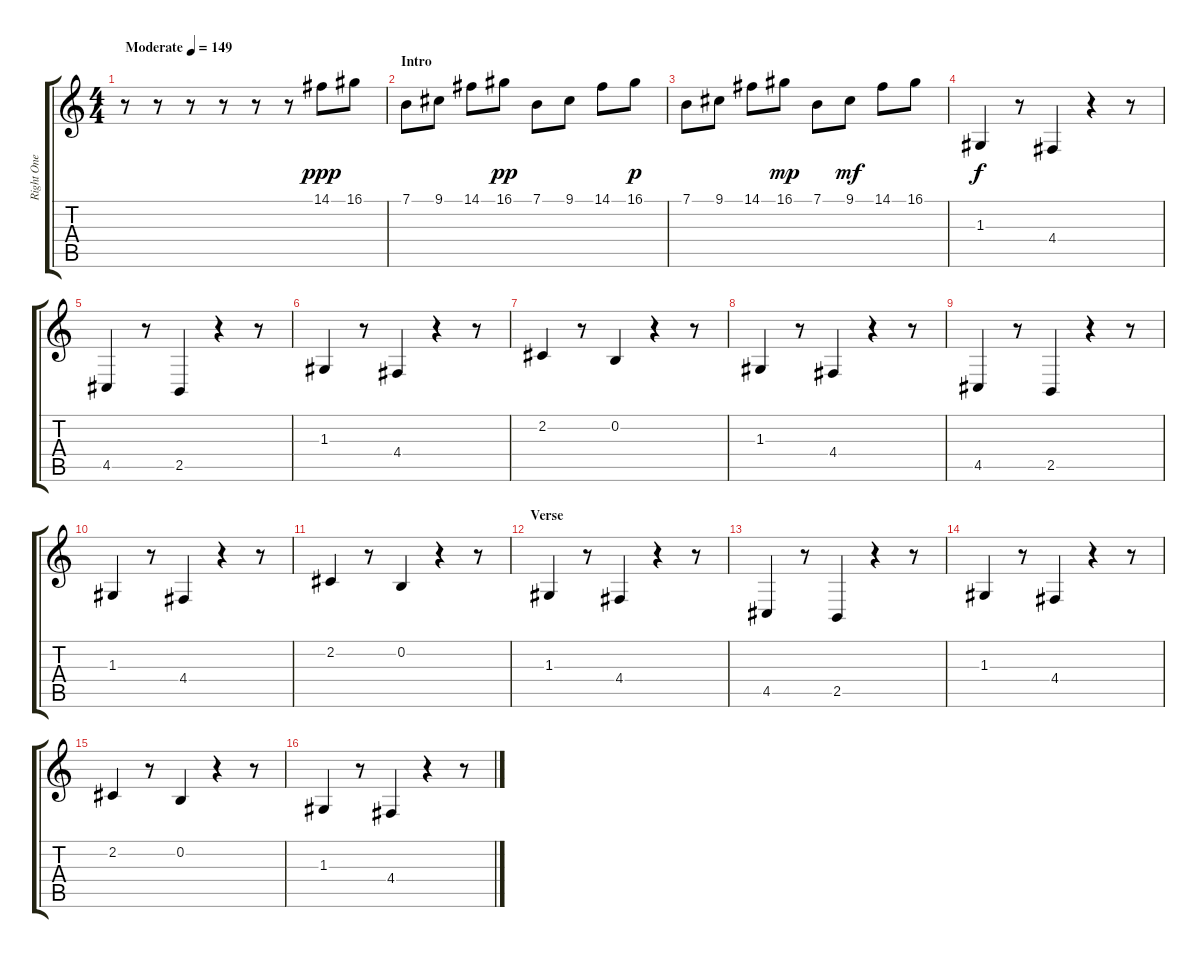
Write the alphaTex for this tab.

\track ("Right One" "Right One") {instrument sitar}
\staff {score tabs}
\tuning (E4 B3 G3 D3 A2 E2) {hide}
\ts (4 4)
\tempo (149 "Moderate")
\clef g2
\ks c
r.8{dy ppp instrument sitar} r.8 r.8 r.8 r.8 r.8 14.1.8 16.1.8 |
\section ("" "Intro")
7.1.8 9.1.8 14.1.8 16.1.8{dy pp} 7.1.8 9.1.8 14.1.8 16.1.8{dy p} |
7.1.8 9.1.8 14.1.8 16.1.8{dy mp} 7.1.8 9.1.8{dy mf} 14.1.8 16.1.8 |
1.3.4{dy f} r.8 4.4.4 r.4 r.8 |
4.5.4 r.8 2.5.4 r.4 r.8 |
1.3.4 r.8 4.4.4 r.4 r.8 |
2.2.4 r.8 0.2.4 r.4 r.8 |
1.3.4 r.8 4.4.4 r.4 r.8 |
4.5.4 r.8 2.5.4 r.4 r.8 |
1.3.4 r.8 4.4.4 r.4 r.8 |
2.2.4 r.8 0.2.4 r.4 r.8 |
\section ("" "Verse")
1.3.4 r.8 4.4.4 r.4 r.8 |
4.5.4 r.8 2.5.4 r.4 r.8 |
1.3.4 r.8 4.4.4 r.4 r.8 |
2.2.4 r.8 0.2.4 r.4 r.8 |
1.3.4 r.8 4.4.4 r.4 r.8
